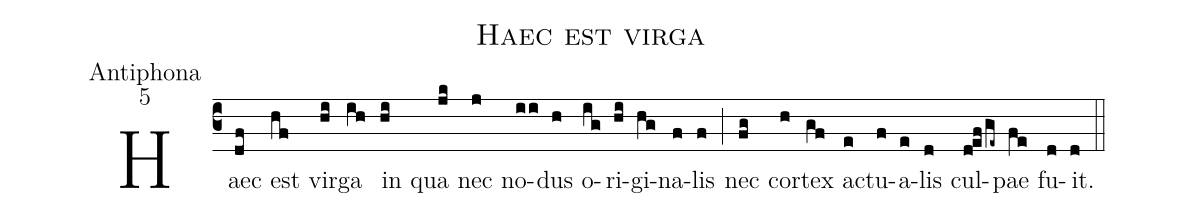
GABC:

name:Haec est virga;
office-part:Antiphona;
mode:5;
%%
(c3) Haec(df) est(hf) vir(hi)ga(ih) in(hi) qua(jk) nec(j) no(ii)dus(h) o(ig)ri(hi)gi(hg)na(f)lis(f) (;)
nec(fg) cor(h)tex(gf) ac(e)tu(f)a(e)lis(d) cul(defge~)pae(fe) fu(d)it.(d) (::)
